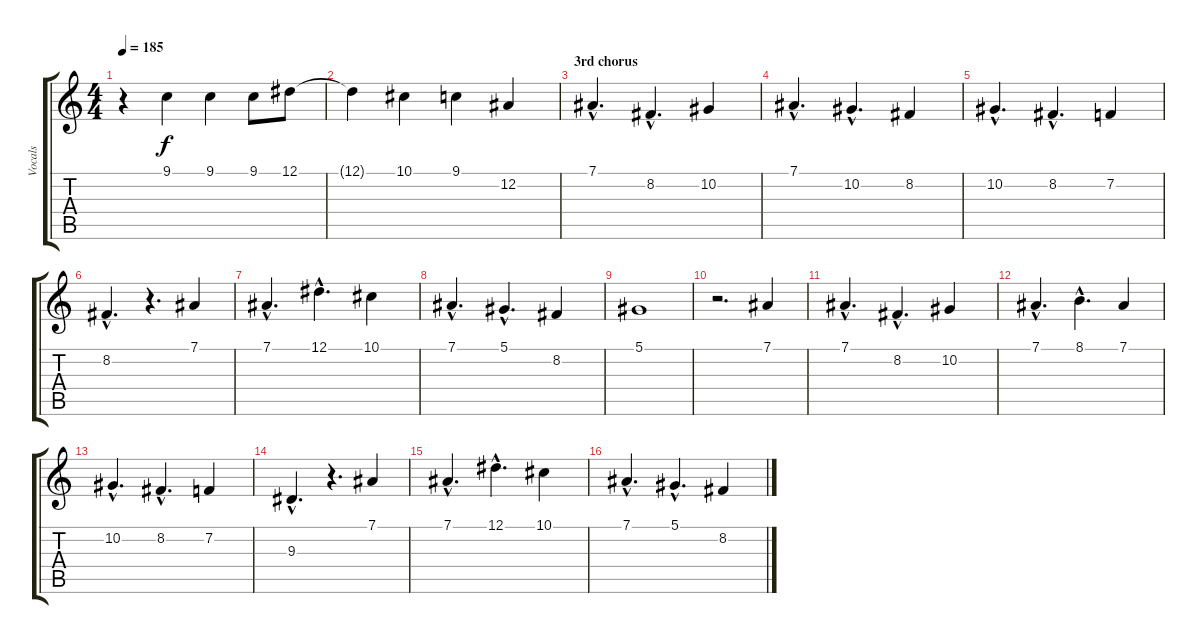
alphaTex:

\track ("Vocals" "Vocals") {instrument lead6voice}
\staff {score tabs}
\tuning (Eb4 Bb3 Gb3 Db3 Ab2 Eb2) {hide}
\ts (4 4)
\tempo 185
\clef g2
\ks c
r.4{dy f} 9.1.4 9.1.4 9.1.8 12.1.8 |
12.1{t}.4 10.1.4 9.1.4 12.2.4 |
\section ("" "3rd chorus")
7.1{hac}.4{d} 8.2{hac}.4{d} 10.2.4 |
7.1{hac}.4{d} 10.2{hac}.4{d} 8.2.4 |
10.2{hac}.4{d} 8.2{hac}.4{d} 7.2.4 |
8.2{hac}.4{d} r.4{d} 7.1.4 |
7.1{hac}.4{d} 12.1{hac}.4{d} 10.1.4 |
7.1{hac}.4{d} 5.1{hac}.4{d} 8.2.4 |
5.1.1 |
r.2{d} 7.1.4 |
7.1{hac}.4{d} 8.2{hac}.4{d} 10.2.4 |
7.1{hac}.4{d} 8.1{hac}.4{d} 7.1.4 |
10.2{hac}.4{d} 8.2{hac}.4{d} 7.2.4 |
9.3{hac}.4{d} r.4{d} 7.1.4 |
7.1{hac}.4{d} 12.1{hac}.4{d} 10.1.4 |
7.1{hac}.4{d} 5.1{hac}.4{d} 8.2.4
